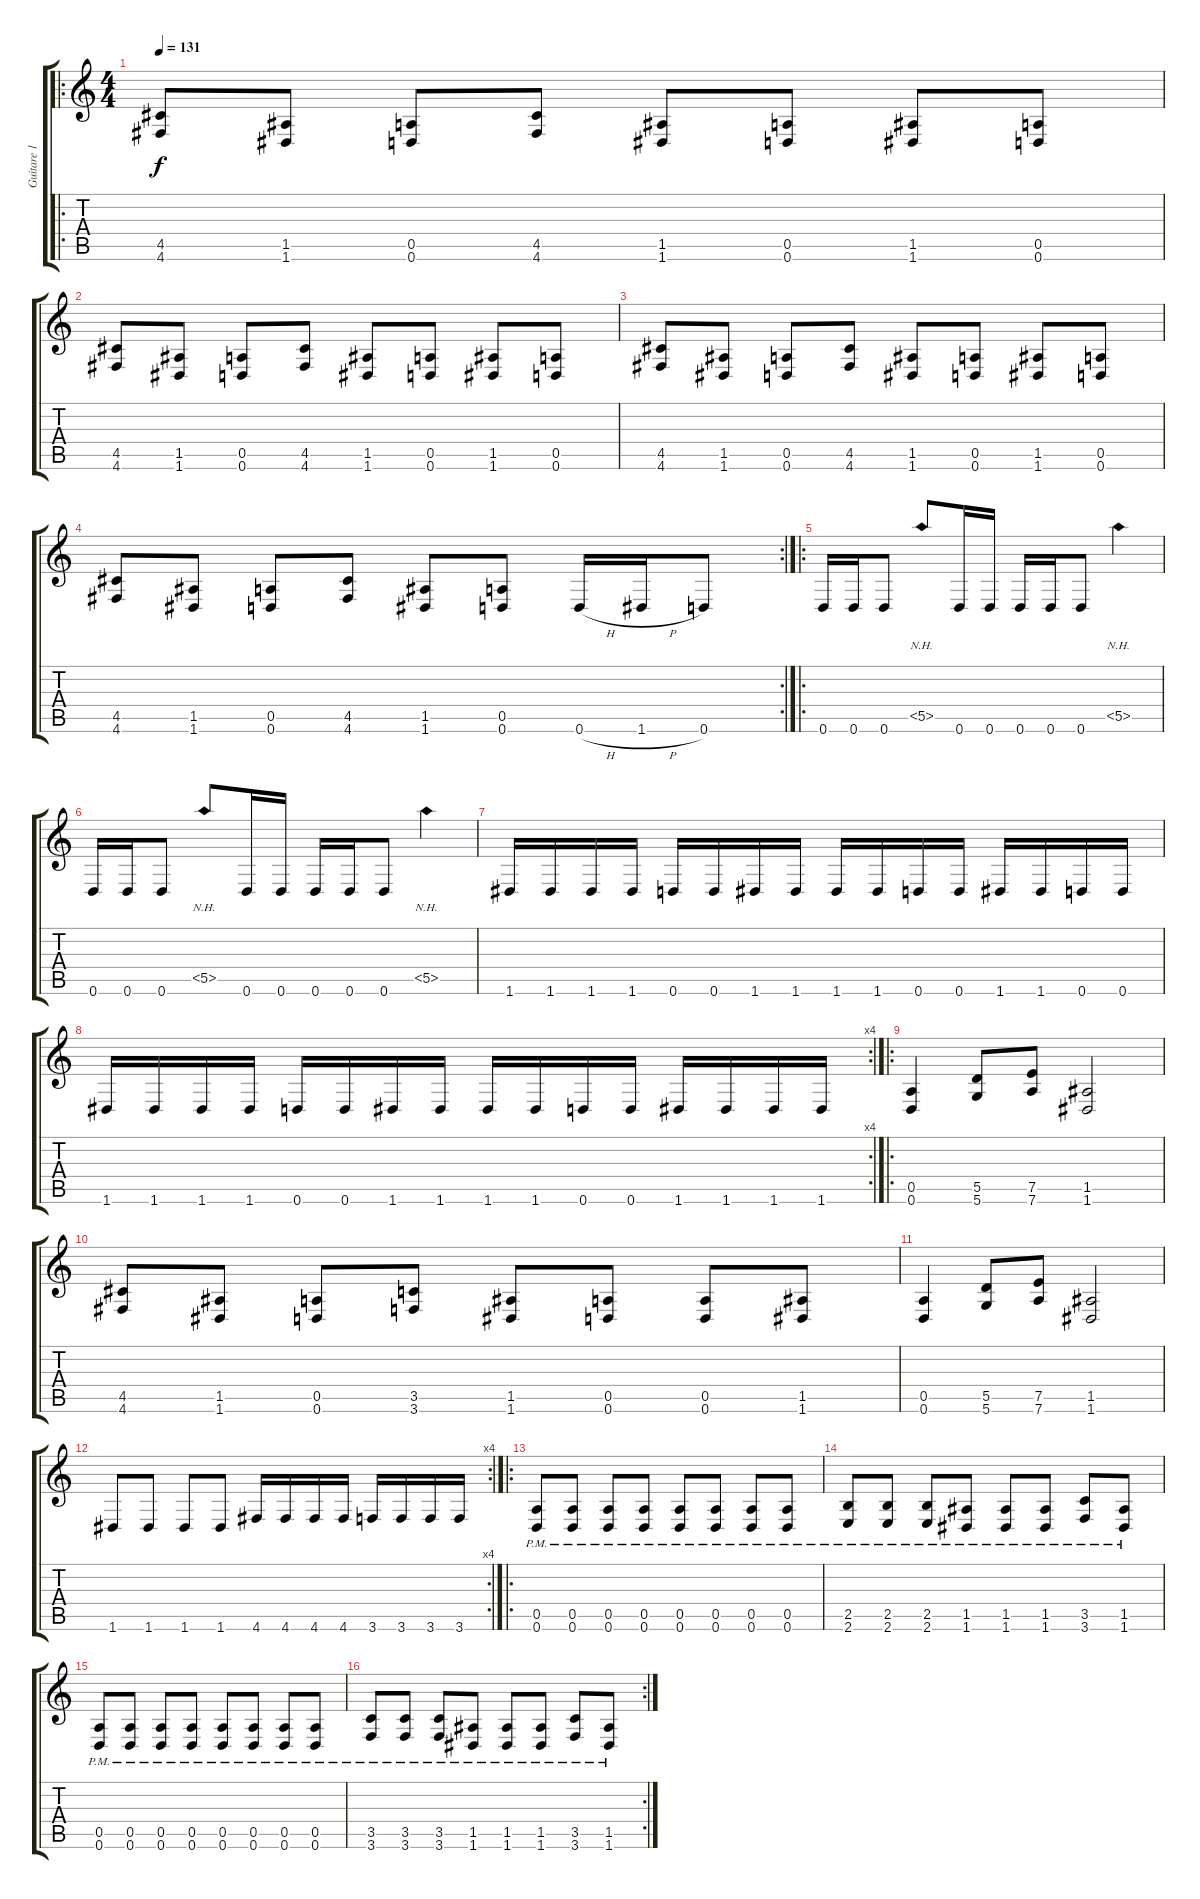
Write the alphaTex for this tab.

\track ("Guitare 1" "Guitare 1") {instrument distortionguitar}
\staff {score tabs}
\tuning (E4 B3 G3 D3 A2 D2) {hide}
\ro
\ts (4 4)
\tempo 131
\clef g2
\ks c
(4.5 4.6).8{dy f} (1.5 1.6).8 (0.5 0.6).8 (4.5 4.6).8 (1.5 1.6).8 (0.5 0.6).8 (1.5 1.6).8 (0.5 0.6).8 |
(4.5 4.6).8 (1.5 1.6).8 (0.5 0.6).8 (4.5 4.6).8 (1.5 1.6).8 (0.5 0.6).8 (1.5 1.6).8 (0.5 0.6).8 |
(4.5 4.6).8 (1.5 1.6).8 (0.5 0.6).8 (4.5 4.6).8 (1.5 1.6).8 (0.5 0.6).8 (1.5 1.6).8 (0.5 0.6).8 |
\rc 2
(4.5 4.6).8 (1.5 1.6).8 (0.5 0.6).8 (4.5 4.6).8 (1.5 1.6).8 (0.5 0.6).8 0.6{h}.16 1.6{h}.16 0.6.8 |
\ro
0.6.16 0.6.16 0.6.8 5.5{nh}.8 0.6.16 0.6.16 0.6.16 0.6.16 0.6.8 5.5{nh}.4 |
0.6.16 0.6.16 0.6.8 5.5{nh}.8 0.6.16 0.6.16 0.6.16 0.6.16 0.6.8 5.5{nh}.4 |
1.6.16 1.6.16 1.6.16 1.6.16 0.6.16 0.6.16 1.6.16 1.6.16 1.6.16 1.6.16 0.6.16 0.6.16 1.6.16 1.6.16 0.6.16 0.6.16 |
\rc 4
1.6.16 1.6.16 1.6.16 1.6.16 0.6.16 0.6.16 1.6.16 1.6.16 1.6.16 1.6.16 0.6.16 0.6.16 1.6.16 1.6.16 1.6.16 1.6.16 |
\ro
(0.5 0.6).4 (5.5 5.6).8 (7.5 7.6).8 (1.5 1.6).2 |
(4.5 4.6).8 (1.5 1.6).8 (0.5 0.6).8 (3.5 3.6).8 (1.5 1.6).8 (0.5 0.6).8 (0.5 0.6).8 (1.5 1.6).8 |
(0.5 0.6).4 (5.5 5.6).8 (7.5 7.6).8 (1.5 1.6).2 |
\rc 4
1.6.8 1.6.8 1.6.8 1.6.8 4.6.16 4.6.16 4.6.16 4.6.16 3.6.16 3.6.16 3.6.16 3.6.16 |
\ro
(0.5{pm} 0.6).8 (0.5{pm} 0.6).8 (0.5{pm} 0.6).8 (0.5{pm} 0.6).8 (0.5{pm} 0.6).8 (0.5{pm} 0.6).8 (0.5{pm} 0.6).8 (0.5{pm} 0.6).8 |
(2.5{pm} 2.6).8 (2.5{pm} 2.6).8 (2.5{pm} 2.6).8 (1.5{pm} 1.6).8 (1.5{pm} 1.6).8 (1.5{pm} 1.6).8 (3.5{pm} 3.6).8 (1.5{pm} 1.6).8 |
(0.5{pm} 0.6).8 (0.5{pm} 0.6).8 (0.5{pm} 0.6).8 (0.5{pm} 0.6).8 (0.5{pm} 0.6).8 (0.5{pm} 0.6).8 (0.5{pm} 0.6).8 (0.5{pm} 0.6).8 |
\rc 2
(3.5{pm} 3.6).8 (3.5{pm} 3.6).8 (3.5{pm} 3.6).8 (1.5{pm} 1.6).8 (1.5{pm} 1.6).8 (1.5{pm} 1.6).8 (3.5{pm} 3.6).8 (1.5{pm} 1.6).8
